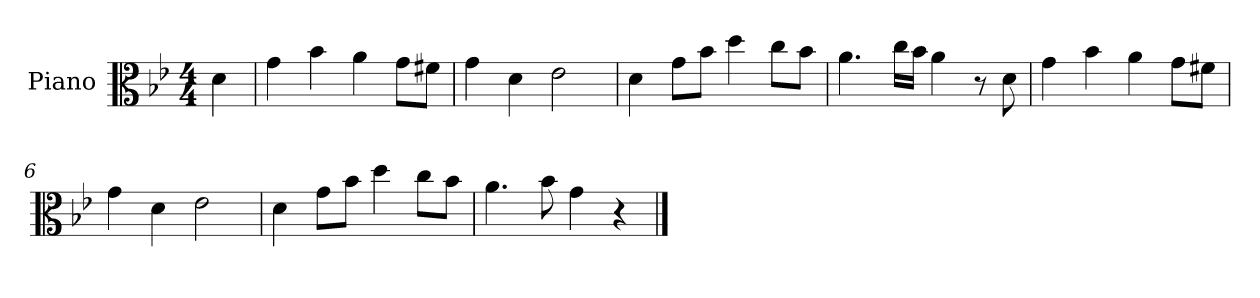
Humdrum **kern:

**kern
*part1
*staff1
*I"Piano
*I'Pno
*clefC3
*k[b-e-]
*g:
*M4/4
=
4d\
=1
4g\
4b-\
4a\
8g\L
8f#X\J
=2
4g\
4d\
2e-\
=3
4d\
8g\L
8b-\J
4dd\
8cc\L
8b-\J
=4
4.a\
16cc\LL
16b-\JJ
4a\
8r
8d\
=5
4g\
4b-\
4a\
8g\L
8f#X\J
=6
4g\
4d\
2e-\
=7
4d\
8g\L
8b-\J
4dd\
8cc\L
8b-\J
=8
4.a\
8b-\
4g\
4r
==
*-
